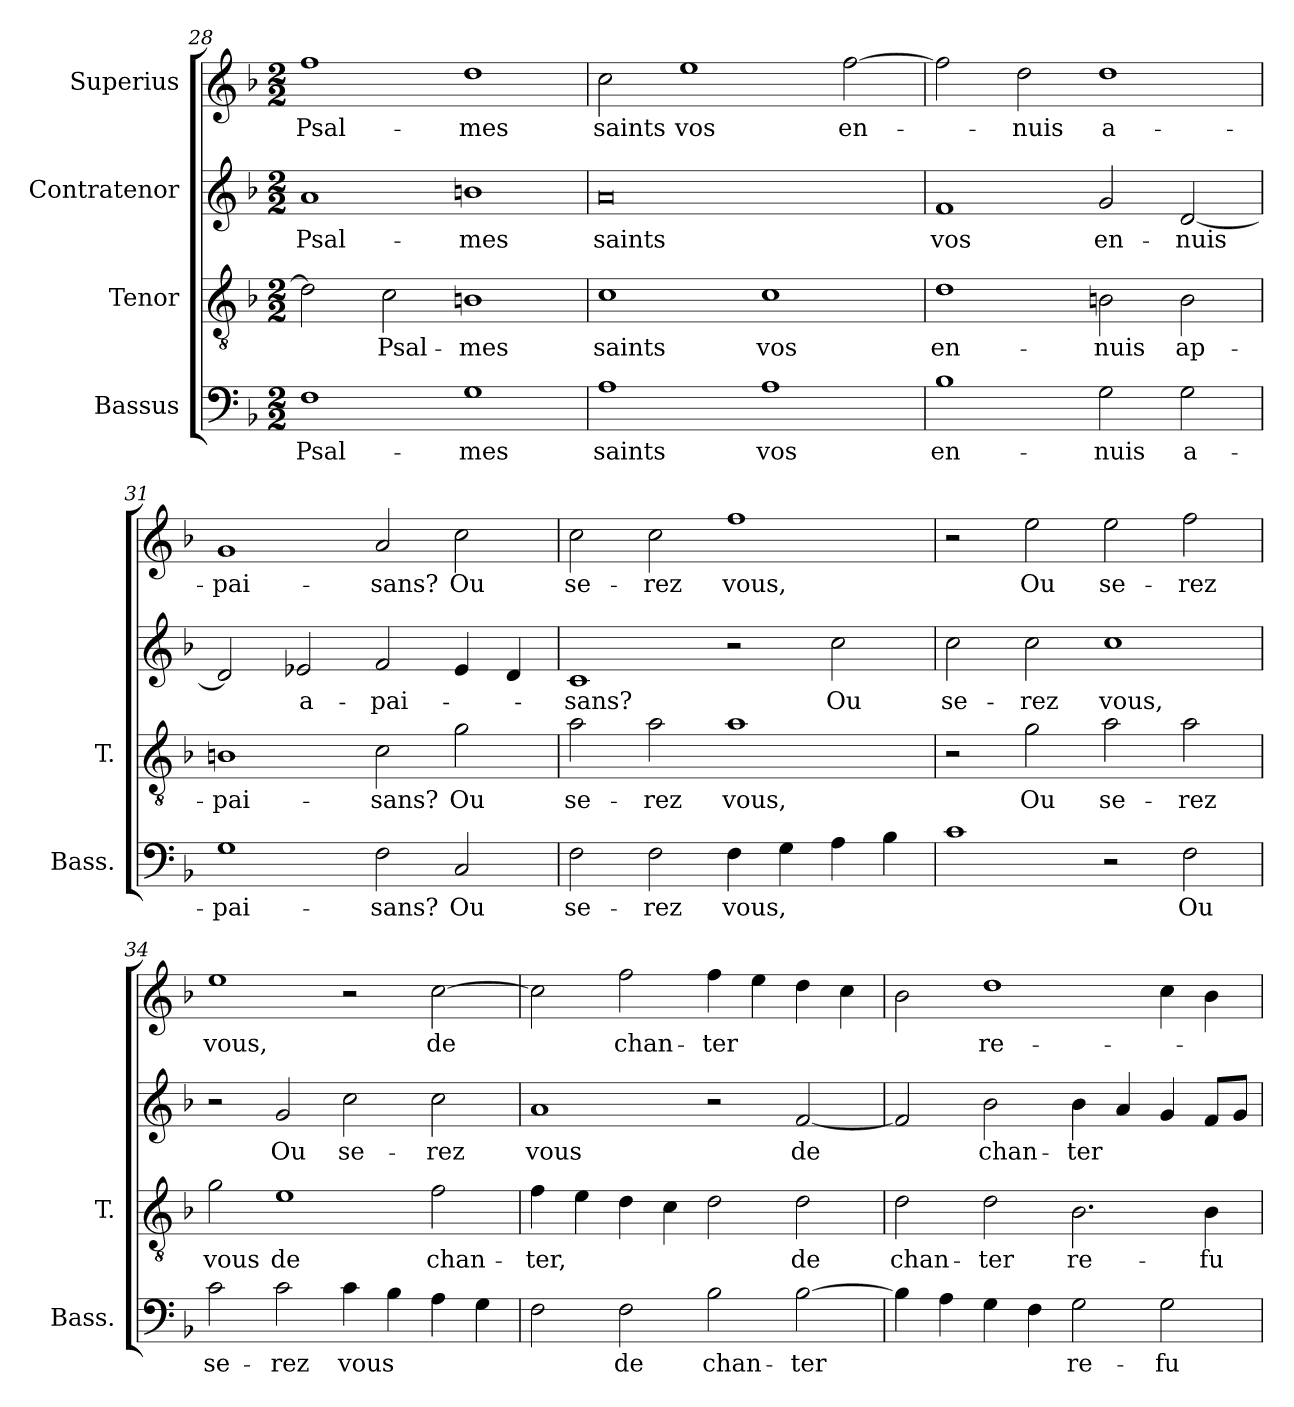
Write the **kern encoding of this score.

**kern	**text	**kern	**text	**kern	**text	**kern	**text
*part4	*part4	*part3	*part3	*part2	*part2	*part1	*part1
*staff4	*staff4	*staff3	*staff3	*staff2	*staff2	*staff1	*staff1
*I"Bassus	*	*I"Tenor	*	*I"Contratenor	*	*I"Superius	*
*I'Bass.	*	*I'T.	*	*	*	*	*
!!LO:LB:g=z
*clefF4	*	*clefGv2	*	*clefG2	*	*clefG2	*
*	*	*ITrd7c12	*	*	*	*	*
*k[b-]	*	*k[b-]	*	*k[b-]	*	*k[b-]	*
*F:	*	*F:	*	*F:	*	*F:	*
*M2/2	*	*M2/2	*	*M2/2	*	*M2/2	*
=28	=28	=28	=28	=28	=28	=28	=28
1F\	Psal-	2D\]	.	1a/	Psal-	1ff\	Psal-
.	.	2C\	Psal-	.	.	.	.
1G\	-mes	1BBn\	-mes	1bn\	-mes	1dd\	-mes
=29	=29	=29	=29	=29	=29	=29	=29
1A\	saints	1C\	saints	0a/	saints	2cc\	saints
.	.	.	.	.	.	1ee\	vos
1A\	vos	1C\	vos	.	.	.	.
.	.	.	.	.	.	[2ff\	en-
=30	=30	=30	=30	=30	=30	=30	=30
1B-\	en-	1D\	en-	1f/	vos	2ff\]	.
.	.	.	.	.	.	2dd\	-nuis
2G\	-nuis	2BBn\	-nuis	2g/	en-	1dd\	a-
2G\	a-	2BB\	ap-	[2d/	-nuis	.	.
=31	=31	=31	=31	=31	=31	=31	=31
1G\	-pai-	1BBn\	-pai-	2d/]	.	1g/	-pai-
.	.	.	.	2e-X/	a-	.	.
2F\	-sans?	2C\	-sans?	2f/	-pai-	2a/	-sans?
2C/	Ou	2G\	Ou	4e-/	.	2cc\	Ou
.	.	.	.	4d/	.	.	.
!!LO:PB:g=z
=32	=32	=32	=32	=32	=32	=32	=32
2F\	se-	2A\	se-	1c/	-sans?	2cc\	se-
2F\	-rez	2A\	-rez	.	.	2cc\	-rez
4F\	vous,	1A\	vous,	2r	.	1ff\	vous,
4G\	.	.	.	.	.	.	.
4A\	.	.	.	2cc\	Ou	.	.
4B-\	.	.	.	.	.	.	.
=33	=33	=33	=33	=33	=33	=33	=33
1c\	.	2r	.	2cc\	se-	2r	.
.	.	2G\	Ou	2cc\	-rez	2ee\	Ou
2r	.	2A\	se-	1cc\	vous,	2ee\	se-
2F\	Ou	2A\	-rez	.	.	2ff\	-rez
=34	=34	=34	=34	=34	=34	=34	=34
2c\	se-	2G\	vous	2r	.	1ee\	vous,
2c\	-rez	1E\	de	2g/	Ou	.	.
4c\	vous	.	.	2cc\	se-	2r	.
4B-\	.	.	.	.	.	.	.
4A\	.	2F\	chan-	2cc\	-rez	[2cc\	de
4G\	.	.	.	.	.	.	.
=35	=35	=35	=35	=35	=35	=35	=35
2F\	.	4F\	-ter,	1a/	vous	2cc\]	.
.	.	4E\	.	.	.	.	.
2F\	de	4D\	.	.	.	2ff\	chan-
.	.	4C\	.	.	.	.	.
2B-\	chan-	2D\	.	2r	.	4ff\	-ter
.	.	.	.	.	.	4ee\	.
[2B-\	-ter	2D\	de	[2f/	de	4dd\	.
.	.	.	.	.	.	4cc\	.
!!LO:LB:g=z
=36	=36	=36	=36	=36	=36	=36	=36
4B-\]	.	2D\	chan-	2f/]	.	2b-\	.
4A\	.	.	.	.	.	.	.
4G\	.	2D\	-ter	2b-\	chan-	1dd\	re-
4F\	.	.	.	.	.	.	.
2G\	re-	2.BB-\	re-	4b-\	-ter	.	.
.	.	.	.	4a/	.	.	.
2G\	-fu-	.	.	4g/	.	4cc\	.
.	.	4BB-\	-fu-	8f/L	.	4b-\	.
.	.	.	.	8g/J	.	.	.
=	=	=	=	=	=	=	=
*-	*-	*-	*-	*-	*-	*-	*-
